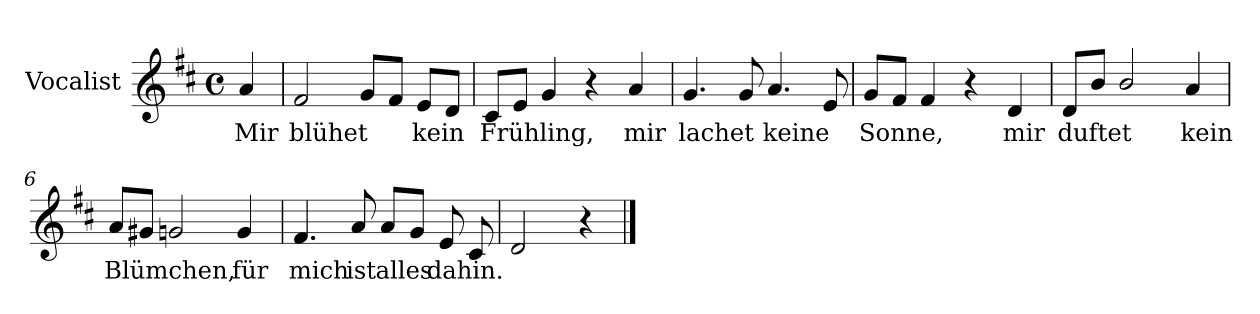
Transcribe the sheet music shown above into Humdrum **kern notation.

**kern	**text
*part1	*part1
*staff1	*staff1
*I"Vocalist	*
*k[f#c#]	*
*D:	*
*M4/4	*
*met(c)	*
=	=
4a	Mir
=1	=1
2f#	blühet
8gL	.
8f#J	.
8eL	kein
8dJ	.
=2	=2
8c#L	Frühling,
8eJ	.
4g	.
4r	.
4a	mir
=3	=3
4.g	lachet
8g	.
4.a	keine
8e	.
=4	=4
8gL	Sonne,
8f#J	.
4f#	.
4r	.
4d	mir
=5	=5
8dL	duftet
8bJ	.
2b/	.
4a	kein
=6	=6
8aL	Blümchen,
8g#XJ	.
2gn	.
4g	für
=7	=7
4.f#	mich
8a	ist
8aL	alles
8gJ	.
8e	dahin.
8c#	.
=8	=8
2d	.
4r	.
==	==
*-	*-
